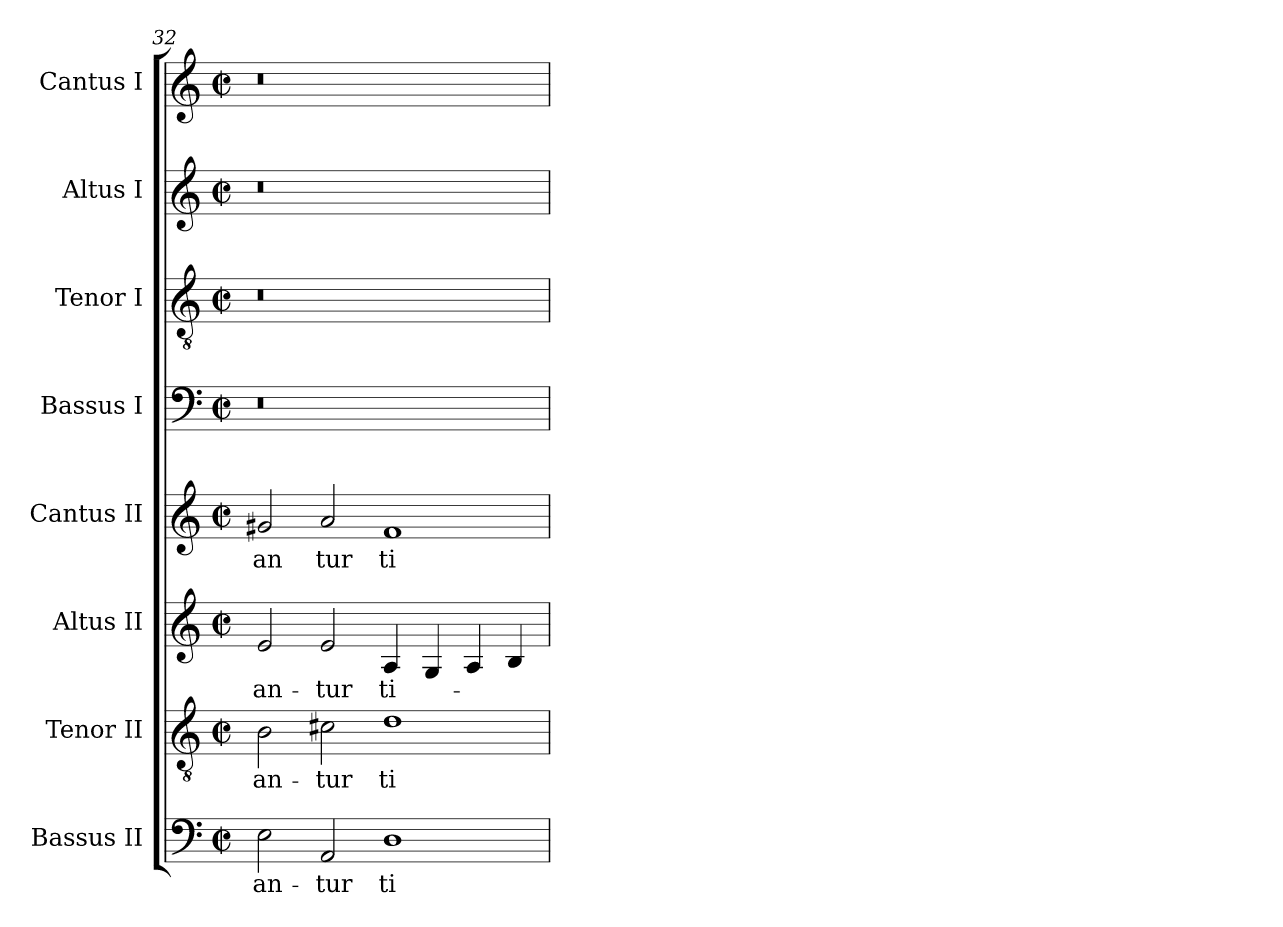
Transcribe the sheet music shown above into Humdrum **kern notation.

**kern	**text	**kern	**text	**kern	**text	**kern	**text	**kern	**kern	**kern	**kern
*part8	*part8	*part7	*part7	*part6	*part6	*part5	*part5	*part4	*part3	*part2	*part1
*staff8	*staff8	*staff7	*staff7	*staff6	*staff6	*staff5	*staff5	*staff4	*staff3	*staff2	*staff1
*I"Bassus II	*	*I"Tenor II	*	*I"Altus II	*	*I"Cantus II	*	*I"Bassus I	*I"Tenor I	*I"Altus I	*I"Cantus I
*clefF4	*	*clefGv2	*	*clefG2	*	*clefG2	*	*clefF4	*clefGv2	*clefG2	*clefG2
*M2/2	*	*M2/2	*	*M2/2	*	*M2/2	*	*M2/2	*M2/2	*M2/2	*M2/2
*met(c|)	*	*met(c|)	*	*met(c|)	*	*met(c|)	*	*met(c|)	*met(c|)	*met(c|)	*met(c|)
=32	=32	=32	=32	=32	=32	=32	=32	=32	=32	=32	=32
!	!LO:LY:b:cj	!	!LO:LY:b:cj	!	!LO:LY:b:cj	!	!LO:LY:b:cj	!	!	!	!
2E\	-an-	2B\	-an-	2e/	-an-	2g#X/	an	0r	0r	0r	0r
!	!LO:LY:b:cj	!	!LO:LY:b:cj	!	!LO:LY:b:cj	!	!LO:LY:b:cj	!	!	!	!
2AA/	-tur	2c#X\	-tur	2e/	-tur	2a/	tur	.	.	.	.
!	!LO:LY:b:cj	!	!LO:LY:b:cj	!	!LO:LY:b:cj	!	!LO:LY:b:cj	!	!	!	!
1D	ti-	1d	ti-	4A/	ti-	1f	ti	.	.	.	.
.	.	.	.	4G/	.	.	.	.	.	.	.
.	.	.	.	4A/	.	.	.	.	.	.	.
.	.	.	.	4B/	.	.	.	.	.	.	.
=	=	=	=	=	=	=	=	=	=	=	=
*-	*-	*-	*-	*-	*-	*-	*-	*-	*-	*-	*-
